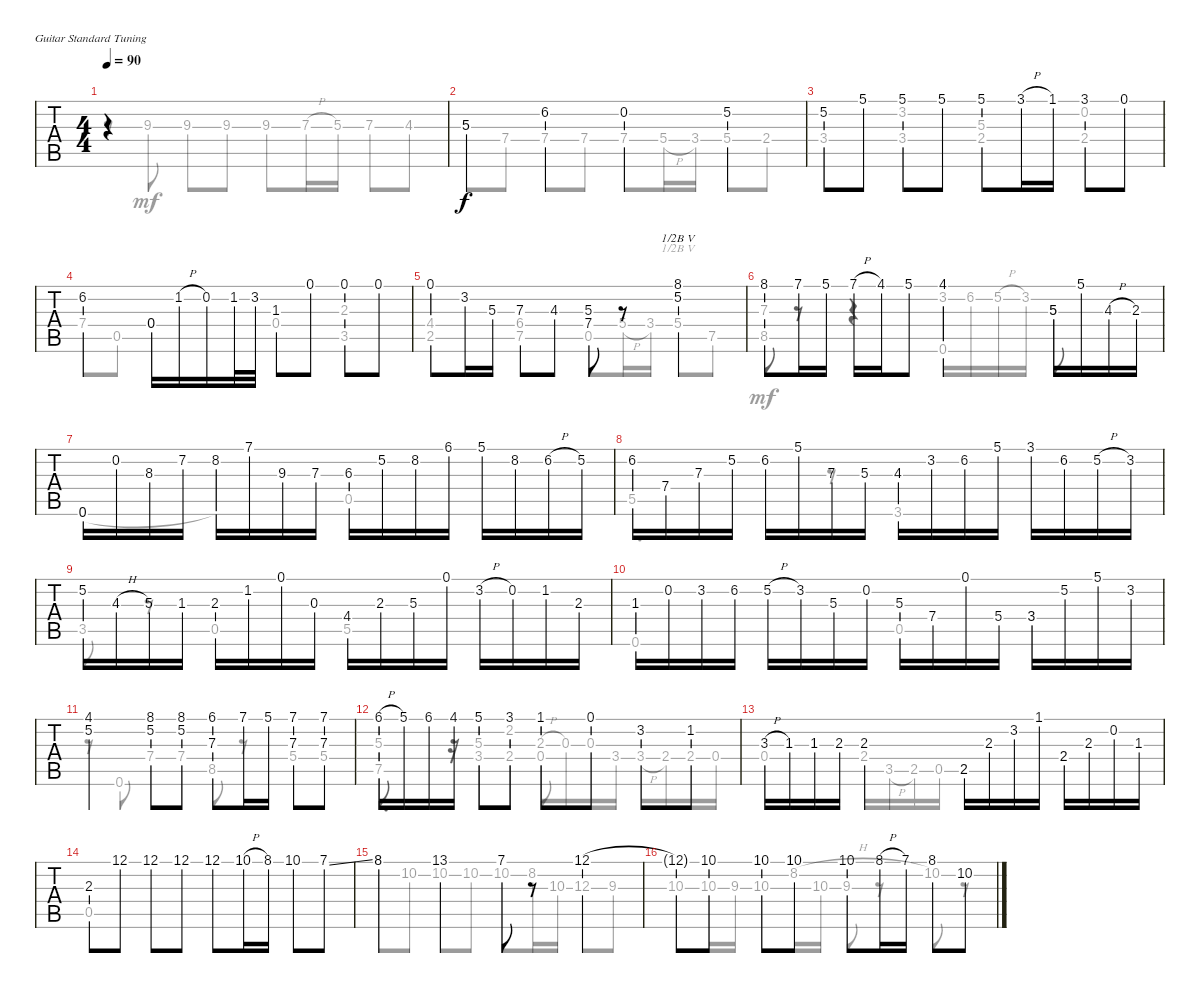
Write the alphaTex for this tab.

\defaultSystemsLayout 4
\bracketExtendMode groupsimilarinstruments
\singleTrackTrackNamePolicy hidden
\firstSystemTrackNameOrientation horizontal
\otherSystemsTrackNameOrientation horizontal
\track ("Classical Guitar" "S-Gt") {instrument acousticguitarsteel}
\staff {tabs}
\tuning (E4 B3 G3 D3 A2 E2)
\voice
\ts (4 4)
\tempo 90
\clef g2
\ks c
|
5.3.4 6.2.4 0.2.4 5.2.4 |
5.2.8 5.1{lf 5}.8 5.1{lf 5}.8 5.1{lf 5}.8 5.1{lf 5}.8 3.1{h lf 5}.16 1.1{lf 2}.16 3.1{lf 5}.8 0.1.8 |
6.2{lf 2}.4 0.4.16 1.2{h lf 2}.16 0.2.16 1.2.32 3.2.32 1.3{lf 2}.8 0.1.8 0.1.8 0.1.8 |
0.1.8 3.2.16 5.3.16 7.3.8 4.3.8 (5.3 7.4).8 r.8 (8.1 5.2).4{barre (5 half)} |
8.1{lf 5}.8 7.1{lf 5}.16 5.1{lf 3}.16 7.1{h lf 5}.16 4.1{lf 2}.16 5.1.8 4.1{lf 3}.4 5.3{lf 4}.16 5.1.16 4.3{h}.16 2.3.16 |
0.6.16 0.2.16 8.3.16 7.2.16 8.2.16 7.1.16 9.3.16 7.3.16 6.3.16 5.2.16 8.2.16 6.1.16 5.1.16 8.2.16 6.2{h}.16 5.2.16 |
6.2.16 7.4.16 7.3.16 5.2.16 6.2{lf 3}.16 5.1.16 7.3.16 5.3.16 4.3.16 3.2.16 6.2.16 5.1.16 3.1.16 6.2.16 5.2{h}.16 3.2.16 |
5.2{lf 5}.16 4.3{h}.16 5.3.16 1.3.16 2.3.16 1.2.16 0.1.16 0.3.16 4.4{lf 3}.16 2.3.16 5.3.16 0.1.16 3.2{h}.16 0.2.16 1.2.16 2.3.16 |
1.3.16 0.2.16 3.2.16 6.2.16 5.2{h}.16 3.2.16 5.3.16 0.2.16 5.3.16 7.4.16 0.1.16 5.4.16 3.4{lf 2}.16 5.2.16 5.1.16 3.2.16 |
(4.1{lf 3} 5.2{lf 4}).4 (5.2{lf 2} 8.1{lf 5}).8 (8.1 5.2).8 (6.1 7.3).8 7.1.16 5.1.16 (7.1 7.3).8 (7.3 7.1).8 |
6.1{h lf 3}.16 5.1.16 6.1.16 4.1.16 5.1.8 3.1{lf 4}.8 1.1{lf 2}.8 0.1.8 3.2{lf 5}.8 1.2{lf 2}.8 |
3.3{h}.16 1.3.16 1.3.16 2.3.16 2.3.4 2.5.16 2.3{lf 4}.16 3.2{lf 5}.16 1.1{lf 2}.16 2.4.16 2.3.16 0.2.16 1.3.16 |
2.3{lf 3}.8 12.1{lf 5}.8 12.1.8 12.1.8 12.1{lf 5}.8 10.1{h}.16 8.1{lf 2}.16 10.1{lf 4}.8 7.1{ss lf 2}.8 |
8.1{lf 2}.4 13.1{lf 5}.4 7.1{lf 2}.8 r.8 12.1{lf 5}.4 |
12.1{t}.8 10.1{lf 5}.8 10.1.8 10.1{lf 5}.8 10.1{lf 5}.8 8.1{h lf 3}.16 7.1{lf 2}.16 8.1{lf 3}.8 10.2{lf 5}.8
\voice
\clef g2
\ottava regular
\simile none
\ks c
r.8{dy mf} 9.3.8 9.3.8 9.3.8 9.3.8 7.3{h}.16 5.3.16 7.3.8 4.3.8 |
5.3.8 7.4.8 7.4.8 7.4.8 7.4.8 5.4{h}.16 3.4.16 5.4.8 2.4.8 |
3.4{lf 2}.4 (3.4 3.2).4 (2.4{lf 2} 5.3{lf 4}).4 (2.4{lf 3} 0.2).4 |
7.4.8 0.5.8 0.4.4 0.4.4 (3.5{lf 3} 2.3{lf 2}).4 |
(4.4{lf 4} 2.5{lf 2}).4 (7.5 6.4).4 0.5.8 5.4{h}.16 3.4.16 5.4.8{barre (5 half)} 7.5.8 |
8.5{lf 4}.8{beam invert} r.8{beam invert} r.4{beam invert} 0.6.4{beam invert} 5.3{lf 4}.8{beam invert} |
0.6.4 0.6{t}.4 0.5.2 |
5.5.4{d} r.8 3.6.2 |
3.5.8 r.8 0.5.4 5.5.4 |
0.6.2 0.5.4 3.4{lf 2}.4 |
r.8 0.6.8 7.4{lf 4}.8 7.4.8 8.5.8 r.8 5.4.8 5.4.8 |
7.5.8{d beam invert} r.16{beam invert} 3.4{lf 2}.8{beam invert} 2.4.8 0.4.8{beam invert} |
0.4.4 2.4.16 3.5{h}.16 2.5.16 0.5.16 2.5.4 2.4.4 |
0.5.4 |
8.1{lf 2}.8 10.2{lf 4}.8 10.2{lf 4}.8 10.2{lf 4}.8 10.2{lf 4}.8 8.2{lf 4}.16 10.3.16 12.3.8 9.3{lf 3}.8 |
10.3{lf 4}.8 10.3.16 9.3{lf 4}.16 10.3.8 8.2{h lf 3}.16 10.3.16 9.3{lf 4}.8 r.8 10.2{lf 5}.8 r.8
\voice
\clef g2
\ottava regular
\simile none
\ks c
|
|
|
|
|
7.3{lf 3}.8 r.8 r.4 3.2{lf 2}.16 6.2{lf 5}.16 5.2{h lf 3}.16 3.2{lf 2}.16 5.3{lf 4}.8 |
|
|
|
|
|
5.3{lf 2}.8{d} r.16 5.3.8 2.2.8 2.3{h lf 3}.16 0.3.16 0.3.16 3.4{lf 4}.16 3.4{h}.16 2.4{lf 3}.16 2.4.16 0.4.16 |
|
|
|
